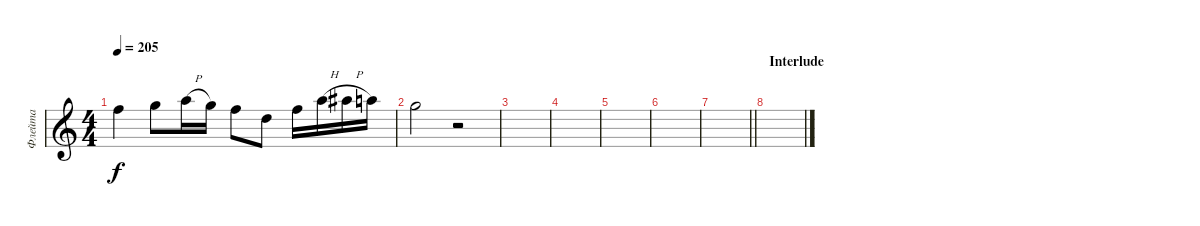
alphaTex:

\track ("Флейта" "Флейта") {instrument flute}
\staff {score}
\tuning (E4 B3 G3 D3 A2 E2) {hide}
\ts (4 4)
\tempo 205
\clef g2
\ks aminor
18.2{t}.4{dy f} 15.1.8 17.1{h}.16 15.1.16 18.2.8 15.2.8 18.2.16 17.1{h}.16 18.1{h}.16 17.1.16 |
15.1.2 r.2 |
|
|
|
|
\barLineRight lightlight
|
\section ("" "Interlude")
